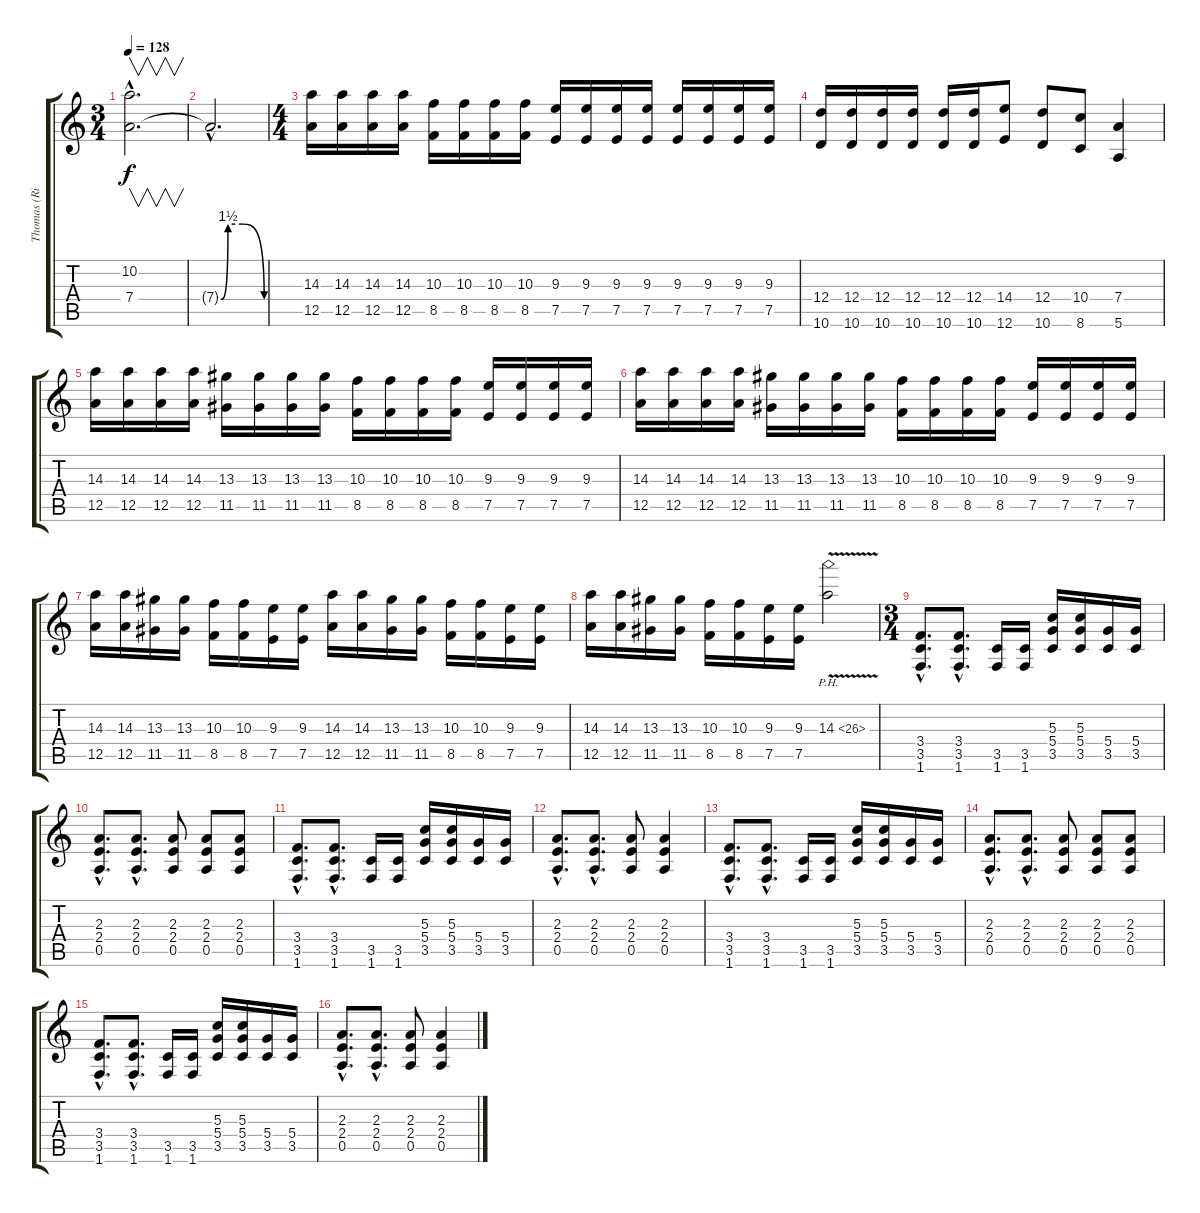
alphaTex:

\track ("Thomas (Right)" "Thomas (Ri") {instrument overdrivenguitar}
\staff {score tabs}
\tuning (E4 B3 G3 D3 A2 E2) {hide}
\ts (3 4)
\tempo 128
\clef g2
\ks c
(10.2{hac t} 7.4{hac t}).2{v d dy f} |
7.4{be (custom 0 0 10 6 20 6 30 6 60 0) hac t}.2{d} |
\ts (4 4)
(14.3 12.5).16 (14.3 12.5).16 (14.3 12.5).16 (14.3 12.5).16 (10.3 8.5).16 (10.3 8.5).16 (10.3 8.5).16 (10.3 8.5).16 (9.3 7.5).16 (9.3 7.5).16 (9.3 7.5).16 (9.3 7.5).16 (9.3 7.5).16 (9.3 7.5).16 (9.3 7.5).16 (9.3 7.5).16 |
(12.4 10.6).16 (12.4 10.6).16 (12.4 10.6).16 (12.4 10.6).16 (12.4 10.6).16 (12.4 10.6).16 (14.4 12.6).8 (12.4 10.6).8 (10.4 8.6).8 (7.4 5.6).4 |
(14.3 12.5).16 (14.3 12.5).16 (14.3 12.5).16 (14.3 12.5).16 (13.3 11.5).16 (13.3 11.5).16 (13.3 11.5).16 (13.3 11.5).16 (10.3 8.5).16 (10.3 8.5).16 (10.3 8.5).16 (10.3 8.5).16 (9.3 7.5).16 (9.3 7.5).16 (9.3 7.5).16 (9.3 7.5).16 |
(14.3 12.5).16 (14.3 12.5).16 (14.3 12.5).16 (14.3 12.5).16 (13.3 11.5).16 (13.3 11.5).16 (13.3 11.5).16 (13.3 11.5).16 (10.3 8.5).16 (10.3 8.5).16 (10.3 8.5).16 (10.3 8.5).16 (9.3 7.5).16 (9.3 7.5).16 (9.3 7.5).16 (9.3 7.5).16 |
(14.3 12.5).16 (14.3 12.5).16 (13.3 11.5).16 (13.3 11.5).16 (10.3 8.5).16 (10.3 8.5).16 (9.3 7.5).16 (9.3 7.5).16 (14.3 12.5).16 (14.3 12.5).16 (13.3 11.5).16 (13.3 11.5).16 (10.3 8.5).16 (10.3 8.5).16 (9.3 7.5).16 (9.3 7.5).16 |
(14.3 12.5).16 (14.3 12.5).16 (13.3 11.5).16 (13.3 11.5).16 (10.3 8.5).16 (10.3 8.5).16 (9.3 7.5).16 (9.3 7.5).16 14.3{ph 12 v}.2 |
\ts (3 4)
(3.4{hac} 3.5{hac} 1.6{hac}).8{d} (3.4{hac} 3.5{hac} 1.6{hac}).8{d} (3.5 1.6).16 (3.5 1.6).16 (5.3 5.4 3.5).16 (5.3 5.4 3.5).16 (5.4 3.5).16 (5.4 3.5).16 |
(2.3{hac} 2.4{hac} 0.5{hac}).8{d} (2.3{hac} 2.4{hac} 0.5{hac}).8{d} (2.3 2.4 0.5).8 (2.3 2.4 0.5).8 (2.3 2.4 0.5).8 |
(3.4{hac} 3.5{hac} 1.6{hac}).8{d} (3.4{hac} 3.5{hac} 1.6{hac}).8{d} (3.5 1.6).16 (3.5 1.6).16 (5.3 5.4 3.5).16 (5.3 5.4 3.5).16 (5.4 3.5).16 (5.4 3.5).16 |
(2.3{hac} 2.4{hac} 0.5{hac}).8{d} (2.3{hac} 2.4{hac} 0.5{hac}).8{d} (2.3 2.4 0.5).8 (2.3 2.4 0.5).4 |
(3.4{hac} 3.5{hac} 1.6{hac}).8{d} (3.4{hac} 3.5{hac} 1.6{hac}).8{d} (3.5 1.6).16 (3.5 1.6).16 (5.3 5.4 3.5).16 (5.3 5.4 3.5).16 (5.4 3.5).16 (5.4 3.5).16 |
(2.3{hac} 2.4{hac} 0.5{hac}).8{d} (2.3{hac} 2.4{hac} 0.5{hac}).8{d} (2.3 2.4 0.5).8 (2.3 2.4 0.5).8 (2.3 2.4 0.5).8 |
(3.4{hac} 3.5{hac} 1.6{hac}).8{d} (3.4{hac} 3.5{hac} 1.6{hac}).8{d} (3.5 1.6).16 (3.5 1.6).16 (5.3 5.4 3.5).16 (5.3 5.4 3.5).16 (5.4 3.5).16 (5.4 3.5).16 |
(2.3{hac} 2.4{hac} 0.5{hac}).8{d} (2.3{hac} 2.4{hac} 0.5{hac}).8{d} (2.3 2.4 0.5).8 (2.3 2.4 0.5).4
